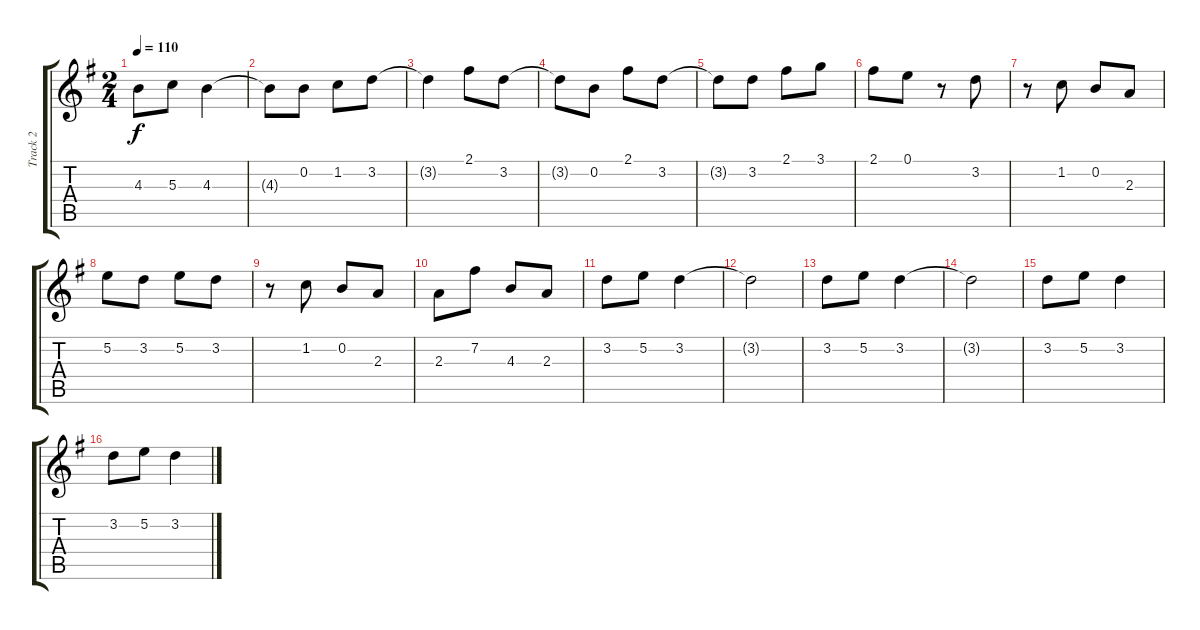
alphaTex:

\track ("Track 2" "Track 2") {instrument acousticguitarnylon}
\staff {score tabs}
\tuning (E4 B3 G3 D3 A2 E2) {hide}
\ts (2 4)
\tempo 110
\clef g2
\ks g
4.3.8{dy f} 5.3.8 4.3.4 |
4.3{t}.8 0.2.8 1.2.8 3.2.8 |
3.2{t}.4 2.1.8 3.2.8 |
3.2{t}.8 0.2.8 2.1.8 3.2.8 |
3.2{t}.8 3.2.8 2.1.8 3.1.8 |
2.1.8 0.1.8 r.8 3.2.8 |
r.8 1.2.8 0.2.8 2.3.8 |
5.2.8 3.2.8 5.2.8 3.2.8 |
r.8 1.2.8 0.2.8 2.3.8 |
2.3.8 7.2.8 4.3.8 2.3.8 |
3.2.8 5.2.8 3.2.4 |
3.2{t}.2 |
3.2.8 5.2.8 3.2.4 |
3.2{t}.2 |
3.2.8 5.2.8 3.2.4 |
3.2.8 5.2.8 3.2.4
